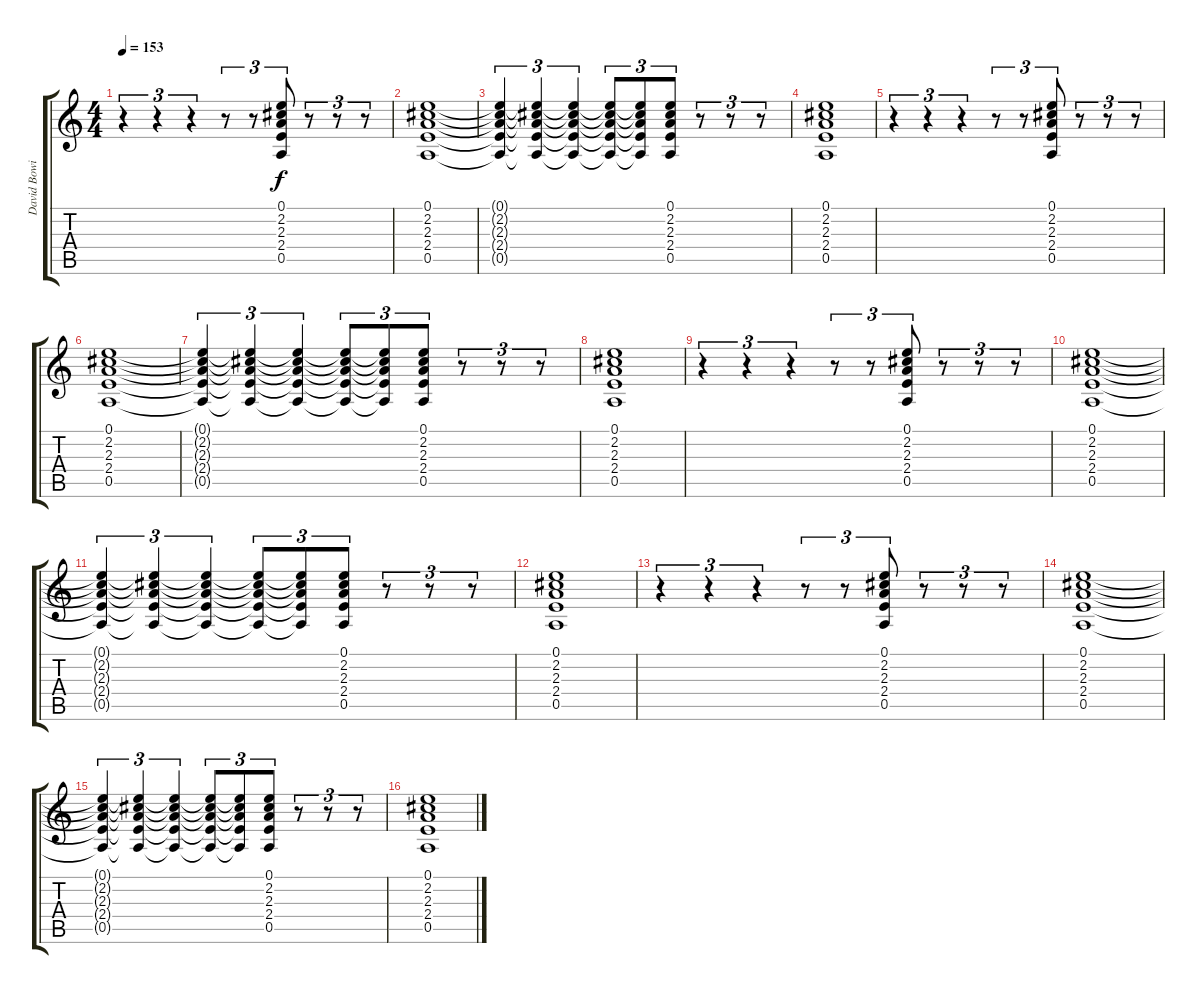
\track ("David Bowie - 12 String" "David Bowi") {instrument acousticguitarsteel}
\staff {score tabs}
\tuning (E4 B3 G3 D3 A2 E2) {hide}
\ts (4 4)
\tempo 153
\clef g2
\ks c
r.4{tu (3 2) dy f} r.4{tu (3 2)} r.4{tu (3 2)} r.8{tu (3 2)} r.8{tu (3 2)} (0.1 2.2 2.3 2.4 0.5).8{tu (3 2)} r.8{tu (3 2)} r.8{tu (3 2)} r.8{tu (3 2)} |
(0.1 2.2 2.3 2.4 0.5).1 |
(0.1{t} 2.2{t} 2.3{t} 2.4{t} 0.5{t}).4{tu (3 2)} (0.1{t} 2.2{t} 2.3{t} 2.4{t} 0.5{t}).4{tu (3 2)} (0.1{t} 2.2{t} 2.3{t} 2.4{t} 0.5{t}).4{tu (3 2)} (0.1{t} 2.2{t} 2.3{t} 2.4{t} 0.5{t}).8{tu (3 2)} (0.1{t} 2.2{t} 2.3{t} 2.4{t} 0.5{t}).8{tu (3 2)} (0.1 2.2 2.3 2.4 0.5).8{tu (3 2)} r.8{tu (3 2)} r.8{tu (3 2)} r.8{tu (3 2)} |
(0.1 2.2 2.3 2.4 0.5).1 |
r.4{tu (3 2)} r.4{tu (3 2)} r.4{tu (3 2)} r.8{tu (3 2)} r.8{tu (3 2)} (0.1 2.2 2.3 2.4 0.5).8{tu (3 2)} r.8{tu (3 2)} r.8{tu (3 2)} r.8{tu (3 2)} |
(0.1 2.2 2.3 2.4 0.5).1 |
(0.1{t} 2.2{t} 2.3{t} 2.4{t} 0.5{t}).4{tu (3 2)} (0.1{t} 2.2{t} 2.3{t} 2.4{t} 0.5{t}).4{tu (3 2)} (0.1{t} 2.2{t} 2.3{t} 2.4{t} 0.5{t}).4{tu (3 2)} (0.1{t} 2.2{t} 2.3{t} 2.4{t} 0.5{t}).8{tu (3 2)} (0.1{t} 2.2{t} 2.3{t} 2.4{t} 0.5{t}).8{tu (3 2)} (0.1 2.2 2.3 2.4 0.5).8{tu (3 2)} r.8{tu (3 2)} r.8{tu (3 2)} r.8{tu (3 2)} |
(0.1 2.2 2.3 2.4 0.5).1 |
r.4{tu (3 2)} r.4{tu (3 2)} r.4{tu (3 2)} r.8{tu (3 2)} r.8{tu (3 2)} (0.1 2.2 2.3 2.4 0.5).8{tu (3 2)} r.8{tu (3 2)} r.8{tu (3 2)} r.8{tu (3 2)} |
(0.1 2.2 2.3 2.4 0.5).1 |
(0.1{t} 2.2{t} 2.3{t} 2.4{t} 0.5{t}).4{tu (3 2)} (0.1{t} 2.2{t} 2.3{t} 2.4{t} 0.5{t}).4{tu (3 2)} (0.1{t} 2.2{t} 2.3{t} 2.4{t} 0.5{t}).4{tu (3 2)} (0.1{t} 2.2{t} 2.3{t} 2.4{t} 0.5{t}).8{tu (3 2)} (0.1{t} 2.2{t} 2.3{t} 2.4{t} 0.5{t}).8{tu (3 2)} (0.1 2.2 2.3 2.4 0.5).8{tu (3 2)} r.8{tu (3 2)} r.8{tu (3 2)} r.8{tu (3 2)} |
(0.1 2.2 2.3 2.4 0.5).1 |
r.4{tu (3 2)} r.4{tu (3 2)} r.4{tu (3 2)} r.8{tu (3 2)} r.8{tu (3 2)} (0.1 2.2 2.3 2.4 0.5).8{tu (3 2)} r.8{tu (3 2)} r.8{tu (3 2)} r.8{tu (3 2)} |
(0.1 2.2 2.3 2.4 0.5).1 |
(0.1{t} 2.2{t} 2.3{t} 2.4{t} 0.5{t}).4{tu (3 2)} (0.1{t} 2.2{t} 2.3{t} 2.4{t} 0.5{t}).4{tu (3 2)} (0.1{t} 2.2{t} 2.3{t} 2.4{t} 0.5{t}).4{tu (3 2)} (0.1{t} 2.2{t} 2.3{t} 2.4{t} 0.5{t}).8{tu (3 2)} (0.1{t} 2.2{t} 2.3{t} 2.4{t} 0.5{t}).8{tu (3 2)} (0.1 2.2 2.3 2.4 0.5).8{tu (3 2)} r.8{tu (3 2)} r.8{tu (3 2)} r.8{tu (3 2)} |
(0.1 2.2 2.3 2.4 0.5).1
